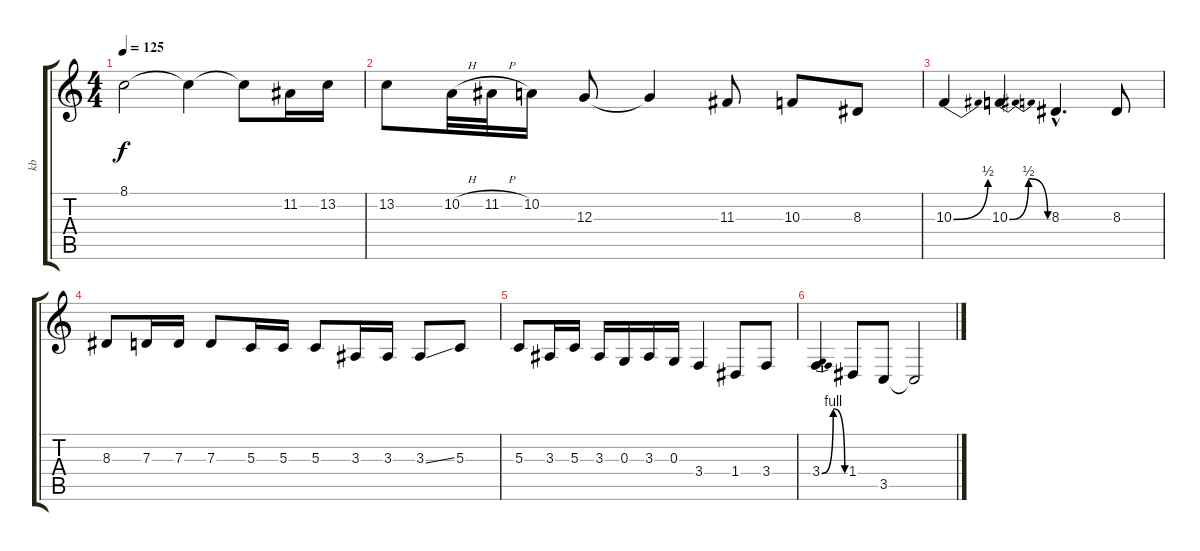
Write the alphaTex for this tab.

\track ("kb" "kb") {instrument lead1square}
\staff {score tabs}
\tuning (E4 B3 G3 D3 A2 E2) {hide}
\ts (4 4)
\tempo 125
\clef g2
\ks c
8.1{t}.2{dy f} 8.1{t}.4 8.1{t}.8 11.2.16 13.2.16 |
13.2.8 10.2{h}.32 11.2{h}.32 10.2.16 12.3.8 12.3{t}.4 11.3.8 10.3.8 8.3.8 |
10.3{be (bend 0 0 60 2)}.4 10.3{be (bendrelease 0 0 30 2 30 2 60 0)}.4 8.3{hac}.4{d} 8.3.8 |
8.3.8 7.3.16 7.3.16 7.3.8 5.3.16 5.3.16 5.3.8 3.3.16 3.3.16 3.3{ss}.8 5.3.8 |
5.3.8 3.3.16 5.3.16 3.3.16 0.3.16 3.3.16 0.3.16 3.4.4 1.4.8 3.4.8 |
3.4{be (bendrelease 0 0 30 4 30 4 60 0)}.4 1.4.8 3.5.8 3.5{t}.2
